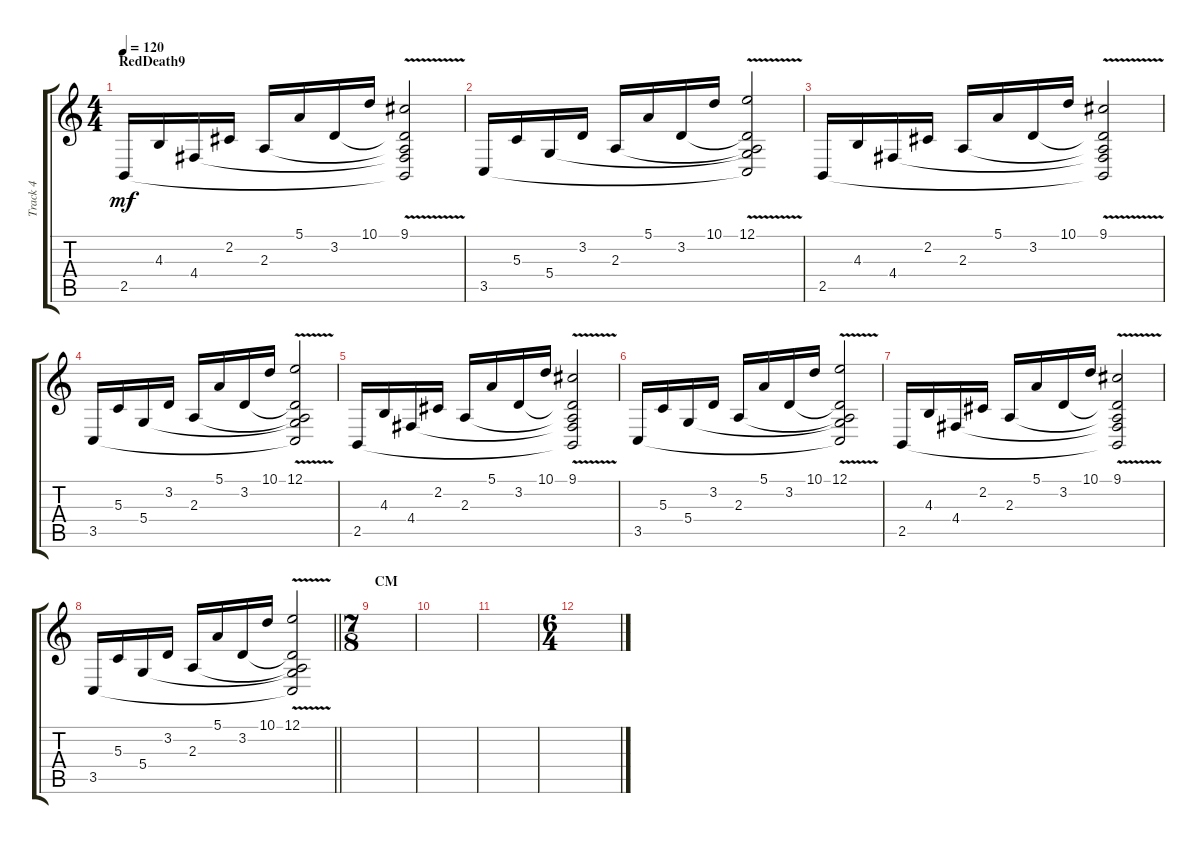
\track ("Track 4" "Track 4") {instrument stringensemble2}
\staff {score tabs}
\tuning (E4 B3 G3 D3 A2 E2) {hide}
\ts (4 4)
\section ("" "RedDeath9")
\tempo 120
\clef g2
\ks c
2.5.16{dy mf} 4.3.16 4.4.16 2.2.16 2.3.16 5.1.16 3.2.16 10.1.16 (9.1{v} 3.2{t} 2.3{t} 4.4{t} 2.5{t}).2 |
3.5.16 5.3.16 5.4.16 3.2.16 2.3.16 5.1.16 3.2.16 10.1.16 (12.1{v} 3.2{t} 2.3{t} 5.4{t} 3.5{t}).2 |
2.5.16 4.3.16 4.4.16 2.2.16 2.3.16 5.1.16 3.2.16 10.1.16 (9.1{v} 3.2{t} 2.3{t} 4.4{t} 2.5{t}).2 |
3.5.16 5.3.16 5.4.16 3.2.16 2.3.16 5.1.16 3.2.16 10.1.16 (12.1{v} 3.2{t} 2.3{t} 5.4{t} 3.5{t}).2 |
2.5.16 4.3.16 4.4.16 2.2.16 2.3.16 5.1.16 3.2.16 10.1.16 (9.1{v} 3.2{t} 2.3{t} 4.4{t} 2.5{t}).2 |
3.5.16 5.3.16 5.4.16 3.2.16 2.3.16 5.1.16 3.2.16 10.1.16 (12.1{v} 3.2{t} 2.3{t} 5.4{t} 3.5{t}).2 |
2.5.16 4.3.16 4.4.16 2.2.16 2.3.16 5.1.16 3.2.16 10.1.16 (9.1{v} 3.2{t} 2.3{t} 4.4{t} 2.5{t}).2 |
\barLineRight lightlight
3.5.16 5.3.16 5.4.16 3.2.16 2.3.16 5.1.16 3.2.16 10.1.16 (12.1{v} 3.2{t} 2.3{t} 5.4{t} 3.5{t}).2 |
\ts (7 8)
\section ("" "CM")
|
|
|
\ts (6 4)
